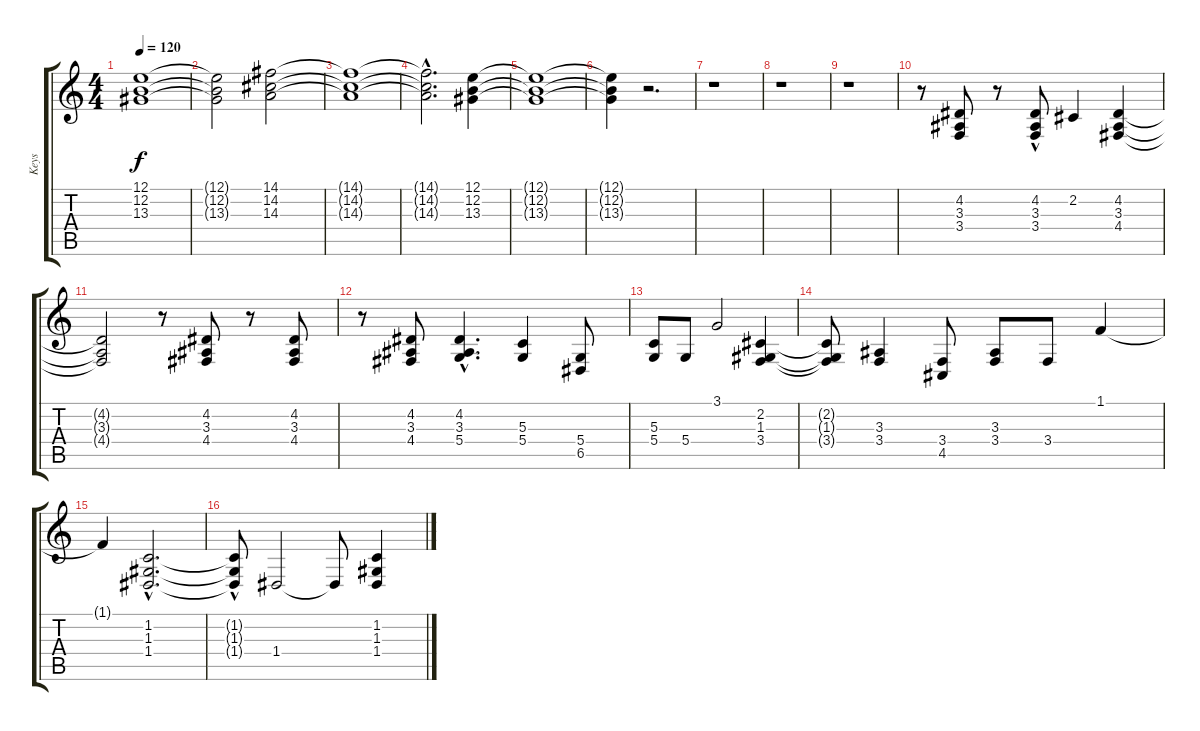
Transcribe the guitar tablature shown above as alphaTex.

\track ("Keys" "Keys") {instrument rockorgan}
\staff {score tabs}
\tuning (E4 B3 G3 D3 A2 E2) {hide}
\ts (4 4)
\tempo 120
\clef g2
\ks c
(12.1 12.2 13.3).1{dy f volume 11} |
(12.1{t} 12.2{t} 13.3{t}).2 (14.1 14.2 14.3).2 |
(14.1{t} 14.2{t} 14.3{t}).1 |
(14.1{hac t} 14.2{hac t} 14.3{hac t}).2{d} (12.1 12.2 13.3).4 |
(12.1{t} 12.2{t} 13.3{t}).1 |
(12.1{t} 12.2{t} 13.3{t}).4 r.2{d} |
r.1 |
r.1 |
r.1 |
r.8 (4.2 3.3 3.4).8{balance 5 instrument brightacousticpiano} r.8 (4.2 3.3{hac} 3.4{hac}).8 2.2.4 (4.2 3.3 4.4).4 |
(4.2{t} 3.3{t} 4.4{t}).2 r.8 (4.2 3.3 4.4).8 r.8 (4.2 3.3 4.4).8 |
r.8 (4.2 3.3 4.4).8 (4.2{hac} 3.3{hac} 5.4{hac}).4{d} (5.3 5.4).4 (5.4 6.5).8 |
(5.3 5.4).8 5.4.8 3.1.2 (2.2 1.3 3.4).4 |
(2.2{t} 1.3{t} 3.4{t}).8 (3.3 3.4).4 (3.4 4.5).8 (3.3 3.4).8 3.4.8 1.1.4 |
1.1{t}.4 (1.2{hac} 1.3{hac} 1.4{hac}).2{d} |
(1.2{hac t} 1.3{hac t} 1.4{t}).8 1.4.2 1.4{t}.8 (1.2 1.3 1.4).4
